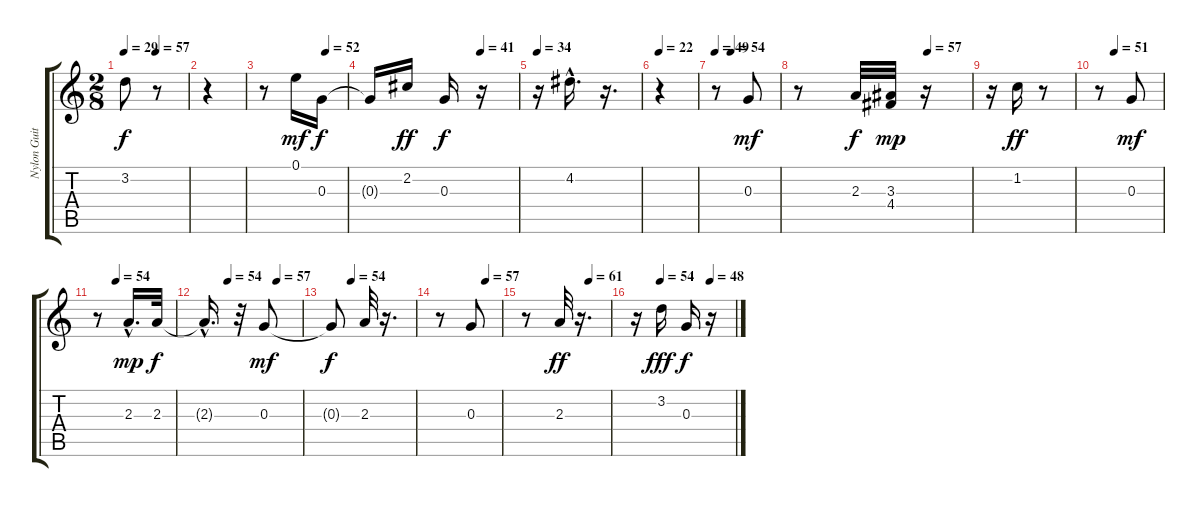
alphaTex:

\track ("Nylon Guitar (3rd string)" "Nylon Guit") {instrument acousticguitarnylon}
\staff {score tabs}
\tuning (E4 B3 G3 D3 A2 E2) {hide}
\ts (2 8)
\tempo 29
\tempo (57 0.5)
\clef g2
\ks c
3.2{t}.8{dy f} r.8 |
r.4 |
\tempo (52 0.75)
r.8 0.1.16{dy mf} 0.3.16{dy f} |
\tempo (41 0.75)
0.3{t}.16 2.2.16{dy ff} 0.3.16{dy f} r.16 |
\tempo 34
r.16 4.2{hac}.16{d} r.16{d} |
\tempo 22
r.4 |
\tempo 49
\tempo (54 0.25)
r.8 0.3.8{dy mf} |
\tempo (57 0.75)
r.8 2.3.32{dy f} (3.3 4.4).32{dy mp} r.16 |
r.16 1.2.16{dy ff} r.8 |
\tempo (51 0.25)
r.8 0.3.8{dy mf} |
\tempo (54 0.25)
r.8 2.3{hac}.16{d dy mp} 2.3.32{dy f} |
\tempo (54 0.25)
\tempo (57 0.75)
2.3{hac t}.16{d} r.32 0.3.8{dy mf} |
\tempo (54 0.25)
0.3{t}.8{dy f} 2.3.32 r.16{d} |
\tempo (57 0.75)
r.8 0.3.8 |
\tempo (61 0.75)
r.8 2.3.32{dy ff} r.16{d} |
\tempo (54 0.25)
\tempo (48 0.75)
r.16 3.2.16{dy fff} 0.3.16{dy f} r.16
